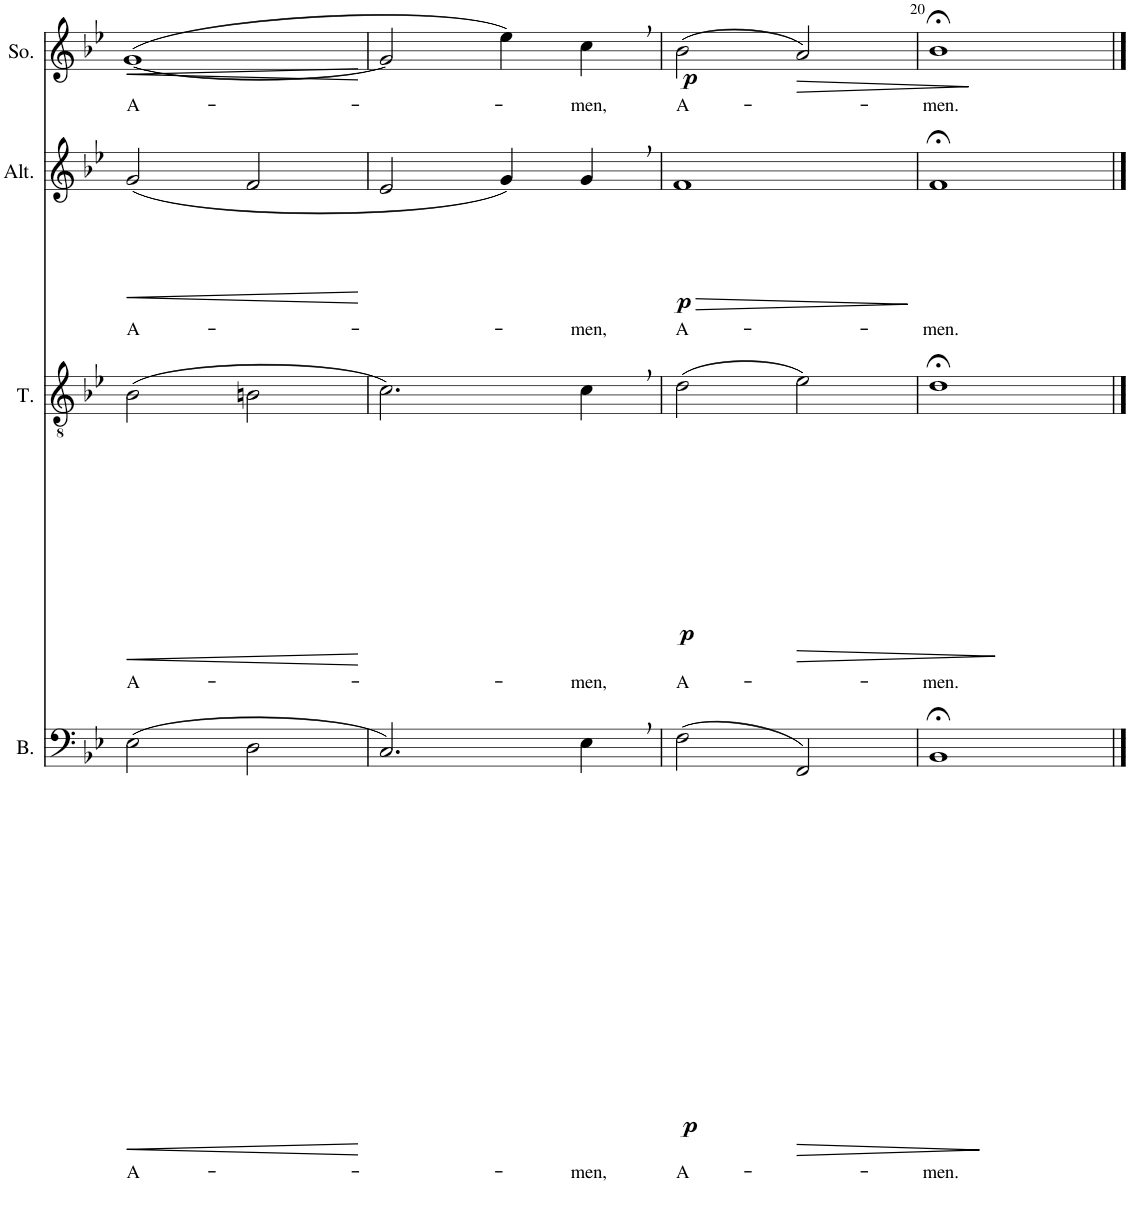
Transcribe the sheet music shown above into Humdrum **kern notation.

**kern	**text	**dynam	**kern	**text	**dynam	**kern	**text	**dynam	**kern	**text	**dynam
*part4	*part4	*part4	*part3	*part3	*part3	*part2	*part2	*part2	*part1	*part1	*part1
*staff4	*staff4	*staff4	*staff3	*staff3	*staff3	*staff2	*staff2	*staff2	*staff1	*staff1	*staff1
*I"Basse	*	*	*I"Ténor	*	*	*I"Alto	*	*	*I"Soprano	*	*
*I'B.	*	*	*I'T.	*	*	*I'Alt.	*	*	*I'So.	*	*
!!LO:PB:g=z
*clefF4	*	*	*clefGv2	*	*	*clefG2	*	*	*clefG2	*	*
*k[b-e-]	*	*	*k[b-e-]	*	*	*k[b-e-]	*	*	*k[b-e-]	*	*
*M4/4	*	*	*M4/4	*	*	*M4/4	*	*	*M4/4	*	*
=17	=17	=17	=17	=17	=17	=17	=17	=17	=17	=17	=17
!	!LO:LY:b	!LO:HP:b	!	!LO:LY:b	!LO:HP:b	!	!LO:LY:b	!LO:HP:b	!	!LO:LY:b	!LO:HP:b
(2E-\	A-	<	(2B-\	A-	<	(2g/	A-	<	([1g	A-	<
2D\	.	.	2Bn\	.	.	2f/	.	.	.	.	.
.	.	[	.	.	[	.	.	[	.	.	[
=18	=18	=18	=18	=18	=18	=18	=18	=18	=18	=18	=18
2.C/)	.	.	2.c\)	.	.	2e-/	.	.	2g/]	.	.
.	.	.	.	.	.	4g/)	.	.	4ee-\)	.	.
!	!LO:LY:b	!	!	!LO:LY:b	!	!	!LO:LY:b	!	!	!LO:LY:b	!
4E-,\	-men,	.	4c,\	-men,	.	4g,/	-men,	.	4cc,\	-men,	.
=19	=19	=19	=19	=19	=19	=19	=19	=19	=19	=19	=19
!	!LO:LY:b	!LO:DY:b	!	!LO:LY:b	!LO:DY:b	!	!LO:LY:b	!LO:HP:b	!	!LO:LY:b	!
!	!	!	!	!	!	!	!	!LO:DY:n=1:b	!	!	!LO:DY:b
(2F\	A-	p	(2d\	A-	p	1f	A-	> p	(2b-\	A-	p
!	!	!LO:HP:b	!	!	!LO:HP:b	!	!	!	!	!	!LO:HP:b
2FF/)	.	>	2e-\)	.	>	.	.	.	2a/)	.	>
.	.	]	.	.	]	.	.	]	.	.	]
=20	=20	=20	=20	=20	=20	=20	=20	=20	=20	=20	=20
!	!LO:LY:b	!	!	!LO:LY:b	!	!	!LO:LY:b	!	!	!LO:LY:b	!
1BB-;<	-men.	.	1d;<	-men.	.	1f;<	-men.	.	1b-;<	-men.	.
==	==	==	==	==	==	==	==	==	==	==	==
*-	*-	*-	*-	*-	*-	*-	*-	*-	*-	*-	*-
